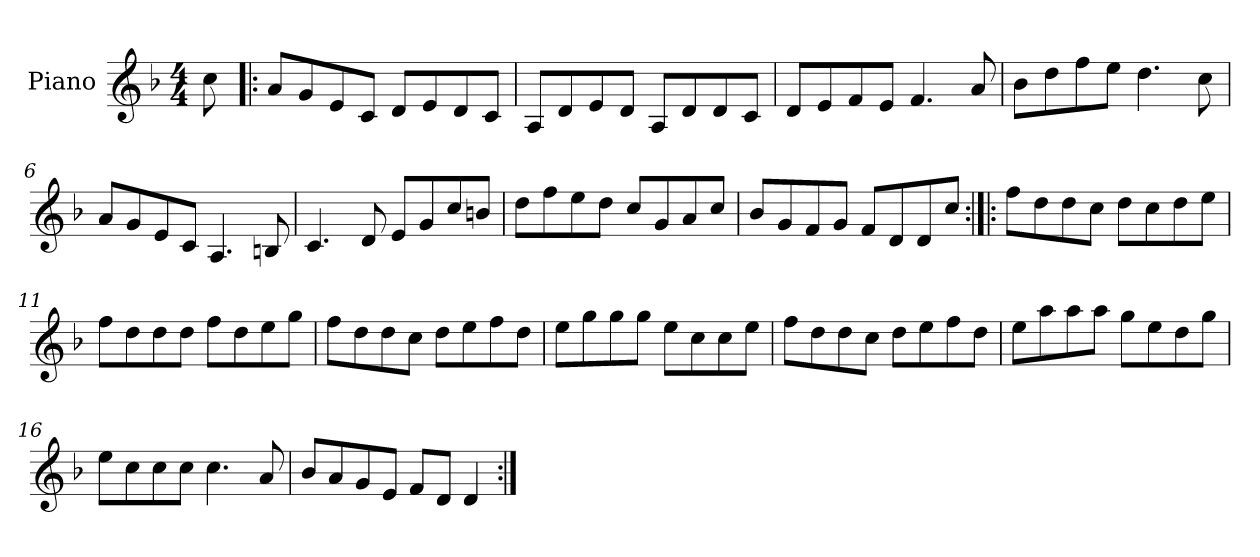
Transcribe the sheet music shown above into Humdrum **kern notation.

**kern
*part1
*staff1
*I"Piano
*I'Pno
*clefG2
*k[b-]
*d:
*M4/4
=1
8cc\
=2!|:
8a/L
8g/
8e/
8c/J
8d/L
8e/
8d/
8c/J
=3
8A/L
8d/
8e/
8d/J
8A/L
8d/
8d/
8c/J
=4
8d/L
8e/
8f/
8e/J
4.f/
8a/
=5
8b-\L
8dd\
8ff\
8ee\J
4.dd\
8cc\
!!LO:LB:g=z
=6
8a/L
8g/
8e/
8c/J
4.A/
8Bn/
=7
4.c/
8d/
8e/L
8g/
8cc/
8bn/J
=8
8dd\L
8ff\
8ee\
8dd\J
8cc/L
8g/
8a/
8cc/J
=9
8b-/L
8g/
8f/
8g/J
8f/L
8d/
8d/
8cc/J
!!LO:LB:g=z
=10:|!|:
8ff\L
8dd\
8dd\
8cc\J
8dd\L
8cc\
8dd\
8ee\J
=11
8ff\L
8dd\
8dd\
8dd\J
8ff\L
8dd\
8ee\
8gg\J
=12
8ff\L
8dd\
8dd\
8cc\J
8dd\L
8ee\
8ff\
8dd\J
=13
8ee\L
8gg\
8gg\
8gg\J
8ee\L
8cc\
8cc\
8ee\J
!!LO:LB:g=z
=14
8ff\L
8dd\
8dd\
8cc\J
8dd\L
8ee\
8ff\
8dd\J
=15
8ee\L
8aa\
8aa\
8aa\J
8gg\L
8ee\
8dd\
8gg\J
=16
8ee\L
8cc\
8cc\
8cc\J
4.cc\
8a/
=17
8b-/L
8a/
8g/
8e/J
8f/L
8d/J
4d/
=:|!
*-
